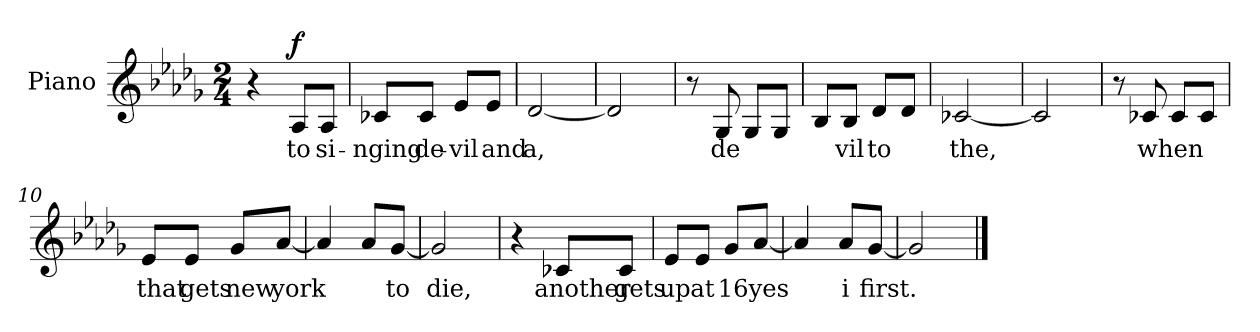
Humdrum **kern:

**kern	**text	**dynam
*part1	*part1	*part1
*staff1	*staff1	*staff1
*I"Piano	*	*
*I'Pno.	*	*
*clefG2	*	*
*k[b-e-a-d-g-]	*	*
*M2/4	*	*
=1	=1	=1
4r	.	.
!	!	!LO:DY:b
8A-/L	to	f
8A-/J	si-	.
=2	=2	=2
8c-X/L	-nging	.
8c-/J	de-	.
8e-/L	-vil	.
8e-/J	and	.
=3	=3	=3
[2d-/	a,	.
=4	=4	=4
2d-/]	.	.
=5	=5	=5
8r	.	.
8G-/	de-	.
8G-/L	--	.
8G-/J	--	.
=6	=6	=6
8B-/L	--	.
8B-/J	-vil	.
8d-/L	to	.
8d-/J	--	.
=7	=7	=7
[2c-X/	the,	.
=8	=8	=8
2c-/]	.	.
=9	=9	=9
8r	.	.
8c-X/	when	.
8c-/L	--	.
8c-/J	--	.
=10	=10	=10
8e-/L	that	.
8e-/J	gets	.
8g-/L	new	.
[8a-/J	york	.
=11	=11	=11
4a-/]	.	.
8a-/L	--	.
[8g-/J	to	.
=12	=12	=12
2g-/]	die,	.
=13	=13	=13
4r	.	.
8c-X/L	another	.
8c-/J	gets	.
=14	=14	=14
8e-/L	up	.
8e-/J	at	.
8g-/L	16	.
[8a-/J	yes	.
=15	=15	=15
4a-/]	.	.
8a-/L	i	.
[8g-/J	first.	.
=16	=16	=16
2g-/]	.	.
==	==	==
*-	*-	*-
